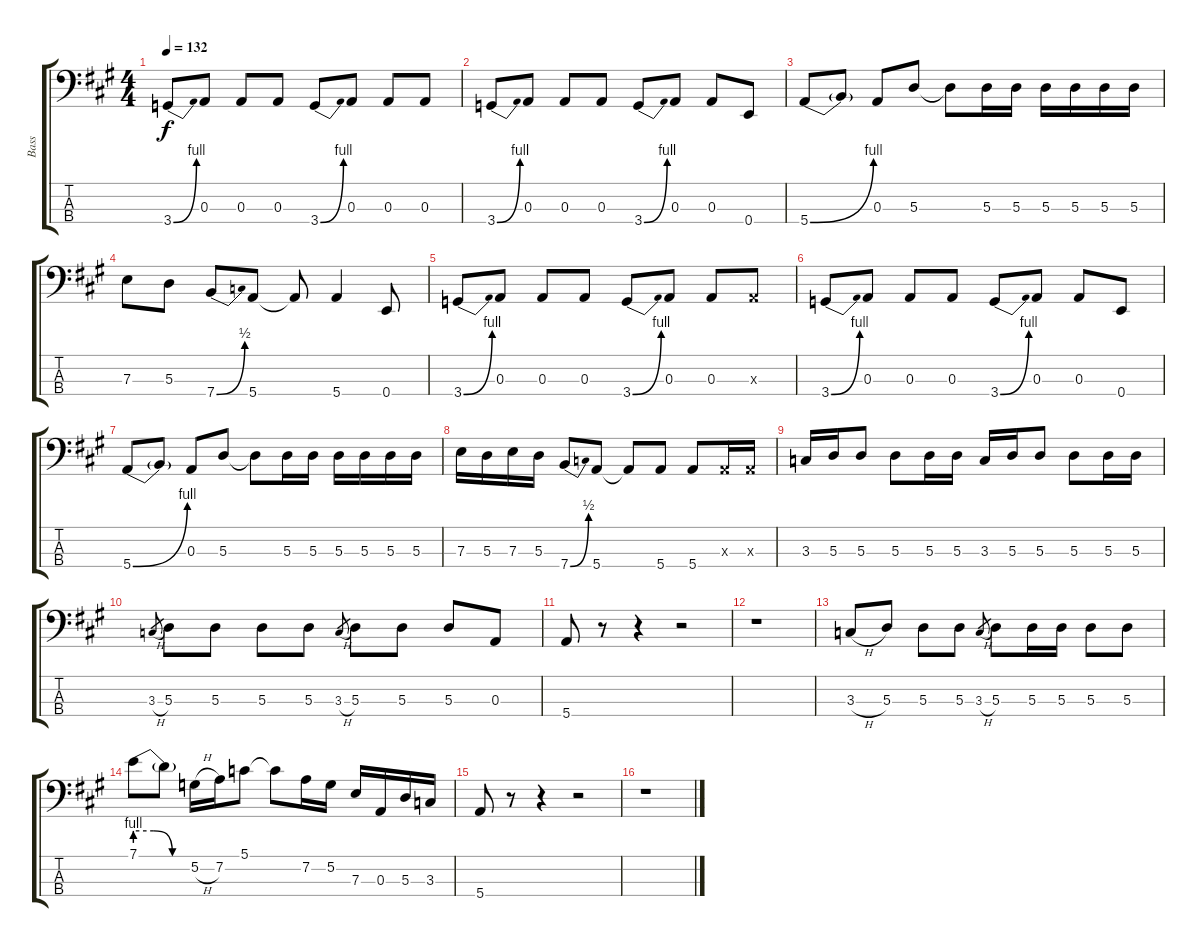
\track ("Bass" "Bass") {instrument electricbasspick}
\staff {score tabs}
\tuning (G2 D2 A1 E1) {hide}
\ts (4 4)
\tempo 132
\clef f4
\ks a
3.4{be (bend 0 0 60 4)}.8{dy f} 0.3.8 0.3.8 0.3.8 3.4{be (bend 0 0 60 4)}.8 0.3.8 0.3.8 0.3.8 |
3.4{be (bend 0 0 60 4)}.8 0.3.8 0.3.8 0.3.8 3.4{be (bend 0 0 60 4)}.8 0.3.8 0.3.8 0.4.8 |
5.4{be (bend 0 0 60 4)}.8 5.4{t}.8 0.3.8 5.3.8 5.3{t}.8 5.3.16 5.3.16 5.3.16 5.3.16 5.3.16 5.3.16 |
7.3.8 5.3.8 7.4{be (bend 0 0 60 2)}.8 5.4.8 5.4{t}.8 5.4.4 0.4.8 |
3.4{be (bend 0 0 60 4)}.8 0.3.8 0.3.8 0.3.8 3.4{be (bend 0 0 60 4)}.8 0.3.8 0.3.8 0.3{x}.8 |
3.4{be (bend 0 0 60 4)}.8 0.3.8 0.3.8 0.3.8 3.4{be (bend 0 0 60 4)}.8 0.3.8 0.3.8 0.4.8 |
5.4{be (bend 0 0 60 4)}.8 5.4{t}.8 0.3.8 5.3.8 5.3{t}.8 5.3.16 5.3.16 5.3.16 5.3.16 5.3.16 5.3.16 |
7.3.16 5.3.16 7.3.16 5.3.16 7.4{be (bend 0 0 60 2)}.8 5.4.8 5.4{t}.8 5.4.8 5.4.8 0.3{x}.16 0.3{x}.16 |
3.3.16 5.3.16 5.3.8 5.3.8 5.3.16 5.3.16 3.3.16 5.3.16 5.3.8 5.3.8 5.3.16 5.3.16 |
3.3{h}.8{gr} 5.3.8 5.3.8 5.3.8 5.3.8 3.3{h}.8{gr} 5.3.8 5.3.8 5.3.8 0.3.8 |
5.4.8 r.8 r.4 r.2 |
r.1 |
3.3{h}.8 5.3.8 5.3.8 5.3.8 3.3{h}.8{gr} 5.3.8 5.3.16 5.3.16 5.3.8 5.3.8 |
7.1{be (custom 0 4 20 4 40 0 60 0)}.8 7.1{t}.8 5.2{h}.16 7.2.16 5.1.8 5.1{t}.8 7.2.16 5.2.16 7.3.16 0.3.16 5.3.16 3.3.16 |
5.4.8 r.8 r.4 r.2 |
r.1
